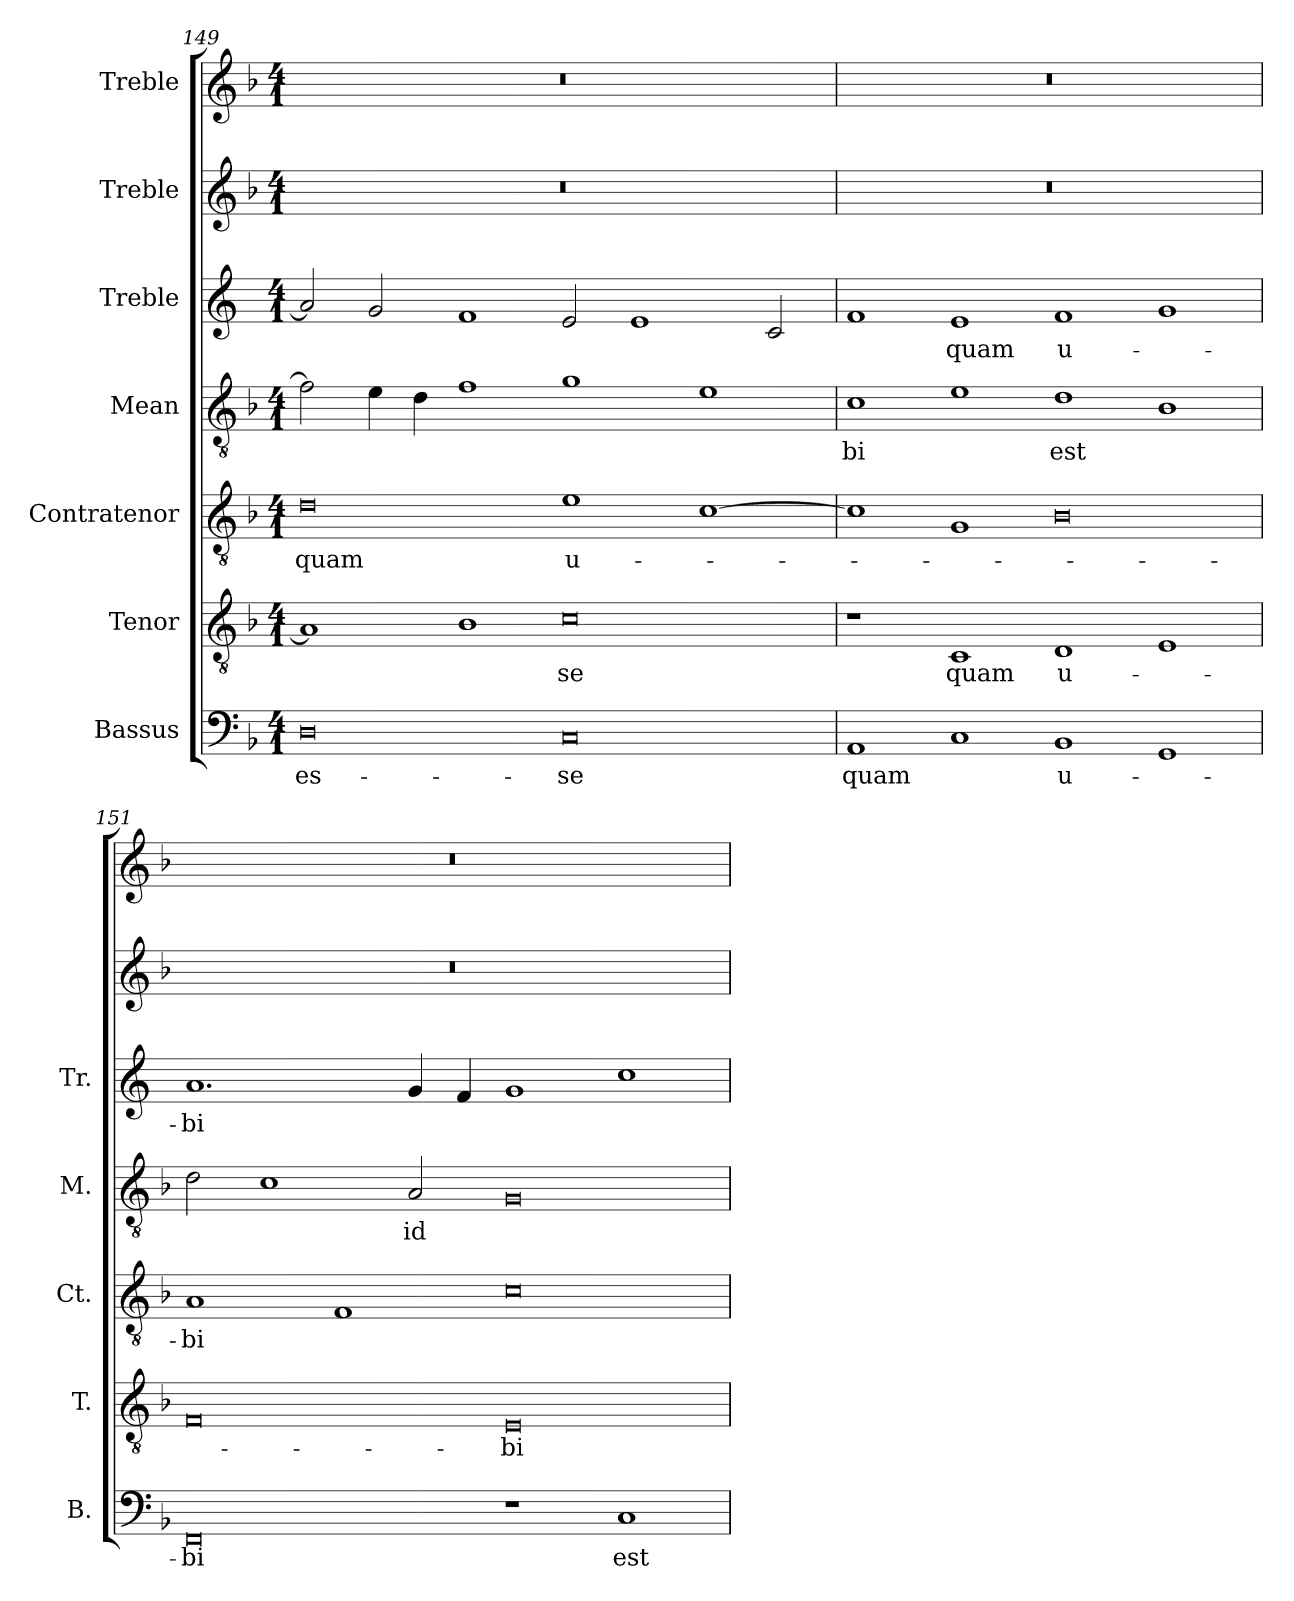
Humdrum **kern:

**kern	**text	**kern	**text	**kern	**text	**kern	**text	**kern	**text	**kern	**kern
*part7	*part7	*part6	*part6	*part5	*part5	*part4	*part4	*part3	*part3	*part2	*part1
*staff7	*staff7	*staff6	*staff6	*staff5	*staff5	*staff4	*staff4	*staff3	*staff3	*staff2	*staff1
*I"Bassus	*	*I"Tenor	*	*I"Contratenor	*	*I"Mean	*	*I"Treble	*	*I"Treble	*I"Treble
*I'B.	*	*I'T.	*	*I'Ct.	*	*I'M.	*	*I'Tr.	*	*	*
!!LO:LB:g=z
*clefF4	*	*clefGv2	*	*clefGv2	*	*clefGv2	*	*clefG2	*	*clefG2	*clefG2
*	*	*ITrd7c12	*	*ITrd7c12	*	*ITrd7c12	*	*	*	*	*
*k[b-]	*	*k[b-]	*	*k[b-]	*	*k[b-]	*	*k[]	*	*k[b-]	*k[b-]
*F:	*	*F:	*	*F:	*	*F:	*	*	*	*F:	*F:
*M4/1	*	*M4/1	*	*M4/1	*	*M4/1	*	*M4/1	*	*M4/1	*M4/1
=149	=149	=149	=149	=149	=149	=149	=149	=149	=149	=149	=149
!	!LO:LY:b:color=#000000	!	!	!	!	!	!	!	!	!	!
!	!	!	!	!	!LO:LY:b:color=#000000	!	!	!	!	!LO:N:vis=1	!LO:N:vis=1
0Di	es-	1AAi]	.	0Di	quam	2Fi\]	.	2ai/]	.	00r	00r
.	.	.	.	.	.	4Ei\	.	2gi/	.	.	.
.	.	.	.	.	.	4Di\	.	.	.	.	.
.	.	1BB-i	.	.	.	1Fi	.	1fi	.	.	.
!	!LO:LY:b:color=#000000	!	!	!	!	!	!	!	!	!	!
!	!	!	!LO:LY:b:color=#000000	!	!	!	!	!	!	!	!
!	!	!	!	!	!LO:LY:b:color=#000000	!	!	!	!	!	!
0Ci	-se	0Ci	-se	1Ei	u-	1Gi	.	2ei/	.	.	.
.	.	.	.	.	.	.	.	1ei	.	.	.
.	.	.	.	[>1Ci	.	1Ei	.	.	.	.	.
.	.	.	.	.	.	.	.	2ci/	.	.	.
=150`	=150`	=150`	=150`	=150`	=150`	=150`	=150`	=150`	=150`	=150`	=150`
!	!LO:LY:b:color=#000000	!	!	!	!	!	!	!	!	!	!
!	!	!	!	!	!	!	!LO:LY:b:color=#000000	!	!	!LO:N:vis=1	!LO:N:vis=1
1AAi	quam	1r	.	1Ci]	.	1Ci	-bi	1fi	.	00r	00r
!	!	!	!LO:LY:b:color=#000000	!	!	!	!	!	!	!	!
!	!	!	!	!	!	!	!	!	!LO:LY:b:color=#000000	!	!
1Ci	.	1CCi	quam	1GGi	.	1Ei	.	1ei	quam	.	.
!	!LO:LY:b:color=#000000	!	!	!	!	!	!	!	!	!	!
!	!	!	!LO:LY:b:color=#000000	!	!	!	!	!	!	!	!
!	!	!	!	!	!	!	!LO:LY:b:color=#000000	!	!	!	!
!	!	!	!	!	!	!	!	!	!LO:LY:b:color=#000000	!	!
1BB-i	u-	1DDi	u-	0BB-i	.	1Di	est	1fi	u-	.	.
1GGi	.	1EEi	.	.	.	1BB-i	.	1gi	.	.	.
=151`	=151`	=151`	=151`	=151`	=151`	=151`	=151`	=151`	=151`	=151`	=151`
!	!LO:LY:b:color=#000000	!	!	!	!	!	!	!	!	!	!
!	!	!	!	!	!LO:LY:b:color=#000000	!	!	!	!	!	!
!	!	!	!	!	!	!	!	!	!LO:LY:b:color=#000000	!LO:N:vis=1	!LO:N:vis=1
0FFi	-bi	0FFi	.	1AAi	-bi	2Di\	.	1.ai	-bi	00r	00r
.	.	.	.	.	.	1Ci	.	.	.	.	.
.	.	.	.	1FFi	.	.	.	.	.	.	.
!	!	!	!	!	!	!	!LO:LY:b:color=#000000	!	!	!	!
.	.	.	.	.	.	2AAi/	id	4gi/	.	.	.
.	.	.	.	.	.	.	.	4fi/	.	.	.
!	!	!	!LO:LY:b:color=#000000	!	!	!	!	!	!	!	!
1r	.	0EEi	-bi	0Ci	.	0GGi	.	1gi	.	.	.
!	!LO:LY:b:color=#000000	!	!	!	!	!	!	!	!	!	!
1Ci	est	.	.	.	.	.	.	1cci	.	.	.
=`	=`	=`	=`	=`	=`	=`	=`	=`	=`	=`	=`
*-	*-	*-	*-	*-	*-	*-	*-	*-	*-	*-	*-
